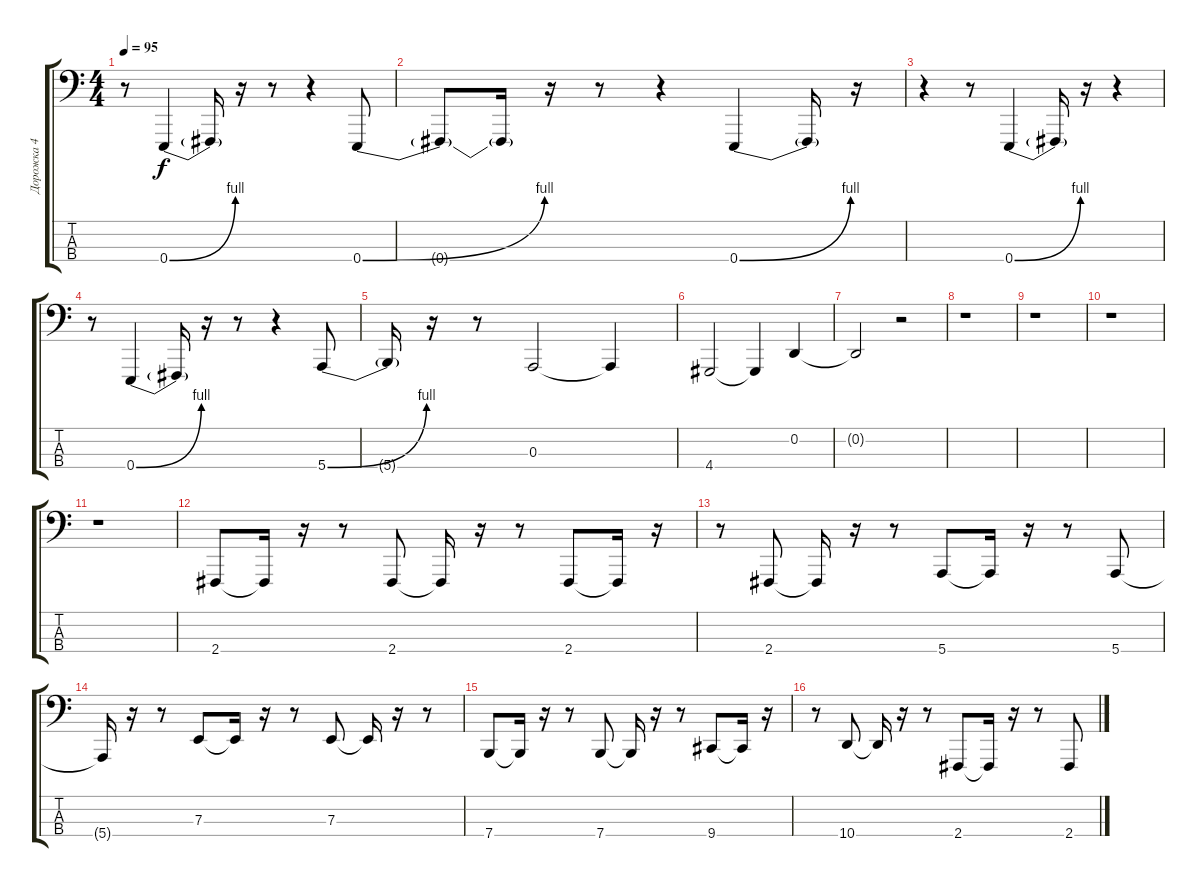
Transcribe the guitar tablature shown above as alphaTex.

\track ("Дорожка 4" "Дорожка 4") {instrument lead8bassandlead}
\staff {score tabs}
\tuning (G2 D2 A1 E1) {hide}
\ts (4 4)
\tempo 95
\clef f4
\ks c
r.8{dy f} 0.4{be (bend 0 0 60 4)}.4 0.4{t}.16 r.16 r.8 r.4 0.4{be (bend 0 0 60 4)}.8 |
0.4{t}.8 0.4{t}.16 r.16 r.8 r.4 0.4{be (bend 0 0 60 4)}.4 0.4{t}.16 r.16 |
r.4 r.8 0.4{be (bend 0 0 60 4)}.4 0.4{t}.16 r.16 r.4 |
r.8 0.4{be (bend 0 0 60 4)}.4 0.4{t}.16 r.16 r.8 r.4 5.4{be (bend 0 0 60 4)}.8 |
5.4{t}.16 r.16 r.8 0.3.2 0.3{t}.4 |
4.4.2 4.4{t}.4 0.2.4 |
0.2{t}.2 r.2 |
r.1 |
r.1 |
r.1 |
r.1 |
2.4.8 2.4{t}.16 r.16 r.8 2.4.8 2.4{t}.16 r.16 r.8 2.4.8 2.4{t}.16 r.16 |
r.8 2.4.8 2.4{t}.16 r.16 r.8 5.4.8 5.4{t}.16 r.16 r.8 5.4.8 |
5.4{t}.16 r.16 r.8 7.3.8 7.3{t}.16 r.16 r.8 7.3.8 7.3{t}.16 r.16 r.8 |
7.4.8 7.4{t}.16 r.16 r.8 7.4.8 7.4{t}.16 r.16 r.8 9.4.8 9.4{t}.16 r.16 |
r.8 10.4.8 10.4{t}.16 r.16 r.8 2.4.8 2.4{t}.16 r.16 r.8 2.4.8
